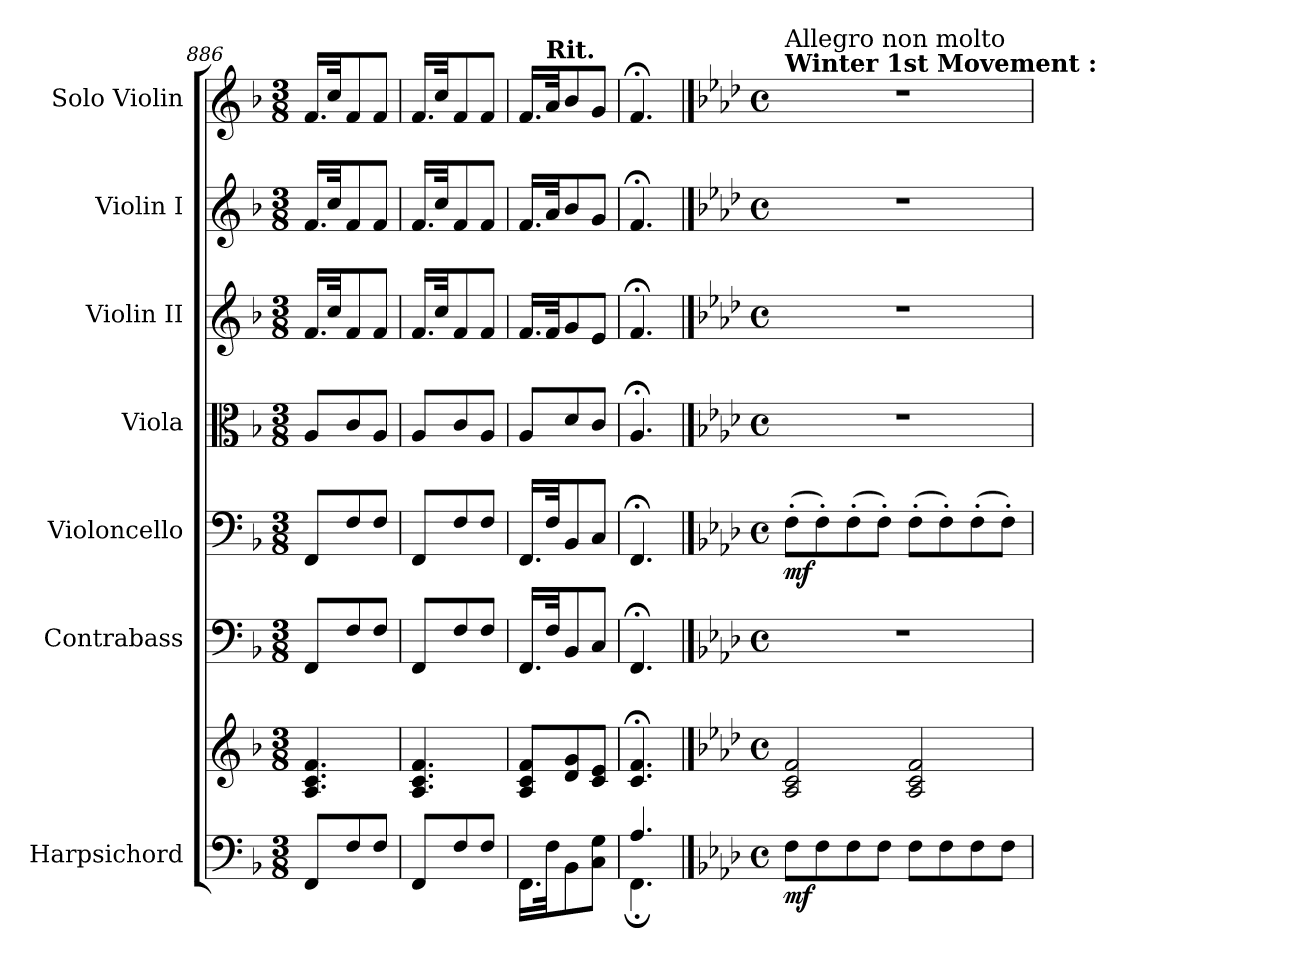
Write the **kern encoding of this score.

**kern	**kern	**dynam	**kern	**kern	**dynam	**kern	**kern	**kern	**kern
*part7	*part7	*part7	*part6	*part5	*part5	*part4	*part3	*part2	*part1
*staff8	*staff7	*staff7/8	*staff6	*staff5	*staff5	*staff4	*staff3	*staff2	*staff1
*I"Harpsichord	*	*	*I"Contrabass	*I"Violoncello	*	*I"Viola	*I"Violin II	*I"Violin I	*I"Solo Violin
*I'Hch.	*	*	*I'Cb.	*I'Vc.	*	*I'Vla.	*I'Vln. II	*I'Vln. I	*I'Vln.
*clefF4	*clefG2	*	*clefF4	*clefF4	*	*clefC3	*clefG2	*clefG2	*clefG2
*	*	*	*ITrd7c12	*	*	*	*	*	*
*k[b-]	*k[b-]	*	*k[b-]	*k[b-]	*	*k[b-]	*k[b-]	*k[b-]	*k[b-]
*M3/8	*M3/8	*	*M3/8	*M3/8	*	*M3/8	*M3/8	*M3/8	*M3/8
=886	=886	=886	=886	=886	=886	=886	=886	=886	=886
8FF/L	4.A/ 4.c/ 4.f/	.	8FFF/L	8FF/L	.	8A/L	16.f/LL	16.f/LL	16.f/LL
.	.	.	.	.	.	.	32cc/JK	32cc/JK	32cc/JK
8F/	.	.	8FF/	8F/	.	8c/	8f/	8f/	8f/
8F/J	.	.	8FF/J	8F/J	.	8A/J	8f/J	8f/J	8f/J
=887	=887	=887	=887	=887	=887	=887	=887	=887	=887
8FF/L	4.A/ 4.c/ 4.f/	.	8FFF/L	8FF/L	.	8A/L	16.f/LL	16.f/LL	16.f/LL
.	.	.	.	.	.	.	32cc/JK	32cc/JK	32cc/JK
8F/	.	.	8FF/	8F/	.	8c/	8f/	8f/	8f/
8F/J	.	.	8FF/J	8F/J	.	8A/J	8f/J	8f/J	8f/J
=888	=888	=888	=888	=888	=888	=888	=888	=888	=888
16.FF\LL	8A/ 8c/ 8f/L	.	16.FFF/LL	16.FF/LL	.	8A/L	16.f/LL	16.f/LL	16.f/LL
!	!	!	!	!	!	!	!	!	!LO:TX:a:B:t=Rit.
32F\JK	.	.	32FF/JK	32F/JK	.	.	32f/JK	32a/JK	32a/JK
8BB-\	8d/ 8g/	.	8BBB-/	8BB-/	.	8d/	8g/	8b-/	8b-/
8C\ 8G\J	8c/ 8e/J	.	8CC/J	8C/J	.	8c/J	8e/J	8g/J	8g/J
!!LO:PB:g=z
=889	=889	=889	=889	=889	=889	=889	=889	=889	=889
*^	*	*	*	*	*	*	*	*	*
4.FFZ\	4.A;/	4.c/;<Z 4.f/;<Z	.	4.FFF;<Z/	4.FF;<Z/	.	4.A;<Z/	4.f;<Z/	4.f;<Z/	4.f;<Z/
*v	*v	*	*	*	*	*	*	*	*	*
==890	==890	==890	==890	==890	==890	==890	==890	==890	==890
*k[b-e-a-d-]	*k[b-e-a-d-]	*	*k[b-e-a-d-]	*k[b-e-a-d-]	*	*k[b-e-a-d-]	*k[b-e-a-d-]	*k[b-e-a-d-]	*k[b-e-a-d-]
*M4/4	*M4/4	*	*M4/4	*M4/4	*	*M4/4	*M4/4	*M4/4	*M4/4
*met(c)	*met(c)	*	*met(c)	*met(c)	*	*met(c)	*met(c)	*met(c)	*met(c)
*^	*	*	*	*	*	*	*	*	*
!	!	!	!	!	!	!	!	!	!	!LO:TX:a:B:t=Winter 1st Movement &colon;
!	!	!	!	!	!	!	!	!	!	!LO:TX:t=Allegro non molto
!	!	!	!LO:DY:b=2	!	!	!LO:DY:b	!	!	!	!
*v	*v	*	*	*	*	*	*	*	*	*
8F\L	2A-/ 2c/ 2f/	mf	1r	(>8F'\L	mf	1r	1r	1r	1r
8F\	.	.	.	8F'\)	.	.	.	.	.
8F\	.	.	.	(>8F'\	.	.	.	.	.
8F\J	.	.	.	8F'\J)	.	.	.	.	.
8F\L	2A-/ 2c/ 2f/	.	.	(>8F'\L	.	.	.	.	.
8F\	.	.	.	8F'\)	.	.	.	.	.
8F\	.	.	.	(>8F'\	.	.	.	.	.
8F\J	.	.	.	8F'\J)	.	.	.	.	.
=	=	=	=	=	=	=	=	=	=
*-	*-	*-	*-	*-	*-	*-	*-	*-	*-
